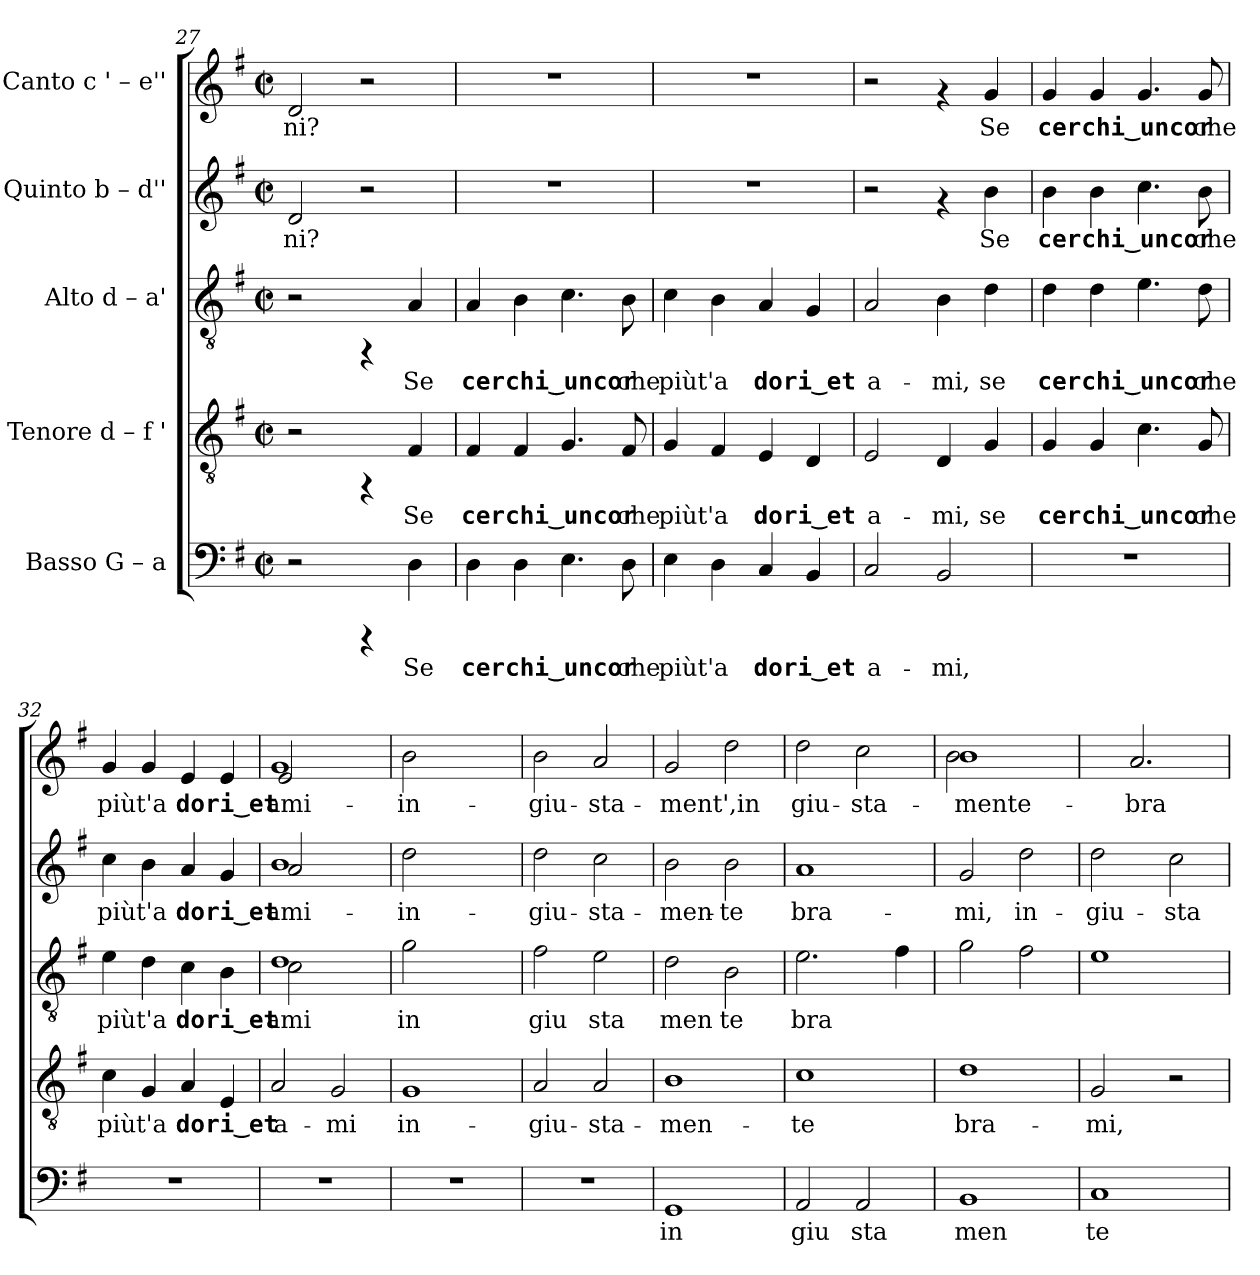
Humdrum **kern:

**kern	**text	**kern	**text	**kern	**text	**kern	**text	**kern	**text
*part5	*part5	*part4	*part4	*part3	*part3	*part2	*part2	*part1	*part1
*staff5	*staff5	*staff4	*staff4	*staff3	*staff3	*staff2	*staff2	*staff1	*staff1
*I"Basso  G – a	*	*I"Tenore  d – f '	*	*I"Alto  d – a'	*	*I"Quinto  b – d''	*	*I"Canto  c ' – e''	*
*clefF4	*	*clefGv2	*	*clefGv2	*	*clefG2	*	*clefG2	*
*k[f#]	*	*k[f#]	*	*k[f#]	*	*k[f#]	*	*k[f#]	*
*G:	*	*G:	*	*G:	*	*G:	*	*G:	*
*M2/2	*	*M2/2	*	*M2/2	*	*M2/2	*	*M2/2	*
*met(c|)	*	*met(c|)	*	*met(c|)	*	*met(c|)	*	*met(c|)	*
=27	=27	=27	=27	=27	=27	=27	=27	=27	=27
!	!	!	!	!	!	!	!LO:LY:b:rj	!	!LO:LY:b:rj
2r	.	2r	.	2r	.	2d/	ni?	2d/	-ni?
4rCCC	.	4rFF	.	4rFF	.	2r	.	2r	.
!	!LO:LY:b:cj	!	!LO:LY:b:rj	!	!LO:LY:b:cj	!	!	!	!
4D\	Se	4F#/	Se	4A/	Se	.	.	.	.
=28	=28	=28	=28	=28	=28	=28	=28	=28	=28
!	!LO:LY:b:cj	!	!LO:LY:b:rj	!	!LO:LY:b:cj	!	!	!	!
4D\	cerchi‿uncor	4F#/	cerchi‿uncor	4A/	cerchi‿uncor	1r	.	1r	.
!	!LO:LY:b:cj	!	!LO:LY:b:rj	!	!LO:LY:b:cj	!	!	!	!
4D\	.	4F#/	.	4B\	.	.	.	.	.
!	!LO:LY:b:cj	!	!LO:LY:b:rj	!	!LO:LY:b:cj	!	!	!	!
4.E\	.	4.G/	.	4.c\	.	.	.	.	.
!	!LO:LY:b:cj	!	!LO:LY:b:rj	!	!LO:LY:b:cj	!	!	!	!
8D\	che	8F#/	che	8B\	che	.	.	.	.
=29	=29	=29	=29	=29	=29	=29	=29	=29	=29
!	!LO:LY:b:cj	!	!LO:LY:b:rj	!	!LO:LY:b:cj	!	!	!	!
4E\	piùt'a-	4G/	piùt'a-	4c\	piùt'a-	1r	.	1r	.
!	!LO:LY:b:cj	!	!LO:LY:b:rj	!	!LO:LY:b:cj	!	!	!	!
4D\	--	4F#/	--	4B\	--	.	.	.	.
!	!LO:LY:b:cj	!	!LO:LY:b:rj	!	!LO:LY:b:cj	!	!	!	!
4C/	-dori‿et	4E/	-dori‿et	4A/	-dori‿et	.	.	.	.
!	!LO:LY:b:cj	!	!LO:LY:b:rj	!	!LO:LY:b:cj	!	!	!	!
4BB/	.	4D/	.	4G/	.	.	.	.	.
=30	=30	=30	=30	=30	=30	=30	=30	=30	=30
!	!LO:LY:b:cj	!	!LO:LY:b:rj	!	!LO:LY:b:cj	!	!	!	!
2C/	a-	2E/	a-	2A/	a-	2r	.	2r	.
!	!LO:LY:b:cj	!	!LO:LY:b:rj	!	!LO:LY:b:cj	!	!	!	!
2BB/	-mi,	4D/	-mi,	4B\	-mi,	4rf	.	4rf	.
!	!	!	!LO:LY:b:rj	!	!LO:LY:b:cj	!	!LO:LY:b:rj	!	!LO:LY:b:rj
.	.	4G/	se	4d\	se	4b\	Se	4g/	Se
=31	=31	=31	=31	=31	=31	=31	=31	=31	=31
!	!	!	!LO:LY:b:rj	!	!LO:LY:b:cj	!	!LO:LY:b:rj	!	!LO:LY:b:rj
1r	.	4G/	cerchi‿uncor	4d\	cerchi‿uncor	4b\	cerchi‿uncor	4g/	cerchi‿uncor
!	!	!	!LO:LY:b:rj	!	!LO:LY:b:cj	!	!LO:LY:b:rj	!	!LO:LY:b:rj
.	.	4G/	.	4d\	.	4b\	.	4g/	.
!	!	!	!LO:LY:b:rj	!	!LO:LY:b:cj	!	!LO:LY:b:rj	!	!LO:LY:b:rj
.	.	4.c\	.	4.e\	.	4.cc\	.	4.g/	.
!	!	!	!LO:LY:b:rj	!	!LO:LY:b:cj	!	!LO:LY:b:rj	!	!LO:LY:b:rj
.	.	8G/	che	8d\	che	8b\	che	8g/	che
!!LO:PB:g=z
=32	=32	=32	=32	=32	=32	=32	=32	=32	=32
!	!	!	!LO:LY:b:rj	!	!LO:LY:b:cj	!	!LO:LY:b:rj	!	!LO:LY:b:rj
1r	.	4c\	piùt'a-	4e\	piùt'a	4cc\	piùt'a-	4g/	piùt'a-
!	!	!	!LO:LY:b:rj	!	!LO:LY:b:cj	!	!LO:LY:b:rj	!	!LO:LY:b:rj
.	.	4G/	--	4d\	.	4b\	--	4g/	--
!	!	!	!LO:LY:b:rj	!	!LO:LY:b:cj	!	!LO:LY:b:rj	!	!LO:LY:b:rj
.	.	4A/	-dori‿et	4c\	dori‿et	4a/	-dori‿et	4e/	-dori‿et
!	!	!	!LO:LY:b:rj	!	!LO:LY:b:cj	!	!LO:LY:b:rj	!	!LO:LY:b:rj
.	.	4E/	.	4B\	.	4g/	.	4e/	.
=33	=33	=33	=33	=33	=33	=33	=33	=33	=33
!	!	!	!LO:LY:b:rj	!	!LO:LY:b:cj	!	!LO:LY:b:rj	!	!LO:LY:b:rj
*	*	*	*	*^	*	*^	*	*^	*
1r	.	2A/	a-	1d	2c\	ami	1b	2a/	ami-	1g	2e/	ami-
!	!	!	!LO:LY:b:rj	!	!	!	!	!	!	!	!	!
.	.	2G/	-mi	.	2ryy	.	.	2ryy	.	.	2ryy	.
=34	=34	=34	=34	=34	=34	=34	=34	=34	=34	=34	=34	=34
!	!	!	!LO:LY:b:rj	!	!	!LO:LY:b:cj	!	!	!LO:LY:b:rj	!	!	!LO:LY:b:rj
*	*	*	*	*v	*v	*	*	*	*	*v	*v	*
*	*	*	*	*	*	*v	*v	*	*	*
1r	.	1G	in-	2g\	in	2dd\	-in-	2b\	-in-
.	.	.	.	2ryy	.	2ryy	.	2ryy	.
=35	=35	=35	=35	=35	=35	=35	=35	=35	=35
!	!	!	!LO:LY:b:rj	!	!LO:LY:b:cj	!	!LO:LY:b:rj	!	!LO:LY:b:rj
1r	.	2A/	-giu-	2f#\	giu	2dd\	-giu-	2b\	-giu-
!	!	!	!LO:LY:b:rj	!	!LO:LY:b:cj	!	!LO:LY:b:rj	!	!LO:LY:b:rj
.	.	2A/	-sta-	2e\	sta	2cc\	-sta-	2a/	-sta-
=36	=36	=36	=36	=36	=36	=36	=36	=36	=36
!	!LO:LY:b:cj	!	!LO:LY:b:rj	!	!LO:LY:b:cj	!	!LO:LY:b:rj	!	!LO:LY:b:rj
1GG	in	1B	-men-	2d\	men	2b\	-men-	2g/	-ment',in-
!	!	!	!	!	!LO:LY:b:cj	!	!LO:LY:b:rj	!	!LO:LY:b:rj
.	.	.	.	2B\	te	2b\	-te	2dd\	--
=37	=37	=37	=37	=37	=37	=37	=37	=37	=37
!	!LO:LY:b:cj	!	!LO:LY:b:rj	!	!LO:LY:b:cj	!	!LO:LY:b:rj	!	!LO:LY:b:rj
2AA/	giu	1c	-te	2.e\	bra	1a	bra-	2dd\	-giu-
!	!LO:LY:b:cj	!	!	!	!	!	!	!	!LO:LY:b:rj
2AA/	sta	.	.	.	.	.	.	2cc\	-sta-
!	!	!	!	!	!LO:LY:b:cj	!	!	!	!
.	.	.	.	4f#\	.	.	.	.	.
=38	=38	=38	=38	=38	=38	=38	=38	=38	=38
!	!LO:LY:b:cj	!	!LO:LY:b:rj	!	!LO:LY:b:cj	!	!LO:LY:b:rj	!	!LO:LY:b:rj
*	*	*	*	*	*	*	*	*^	*
1BB	men	1d	bra-	2g\	.	2g/	-mi,	1b	2b\	-mente-
!	!	!	!	!	!LO:LY:b:cj	!	!LO:LY:b:rj	!	!	!
.	.	.	.	2f#\	.	2dd\	in-	.	2ryy	.
=39	=39	=39	=39	=39	=39	=39	=39	=39	=39	=39
!	!LO:LY:b:cj	!	!LO:LY:b:rj	!	!LO:LY:b:cj	!	!LO:LY:b:rj	!	!	!
*	*	*	*	*	*	*	*	*v	*v	*
1C	te	2G/	-mi,	1e	.	2dd\	-giu-	4ryy	.
!	!	!	!	!	!	!	!	!	!LO:LY:b:rj
.	.	.	.	.	.	.	.	2.a/	-bra-
!	!	!	!	!	!	!	!LO:LY:b:rj	!	!
.	.	2r	.	.	.	2cc\	-sta-	.	.
=	=	=	=	=	=	=	=	=	=
*-	*-	*-	*-	*-	*-	*-	*-	*-	*-
